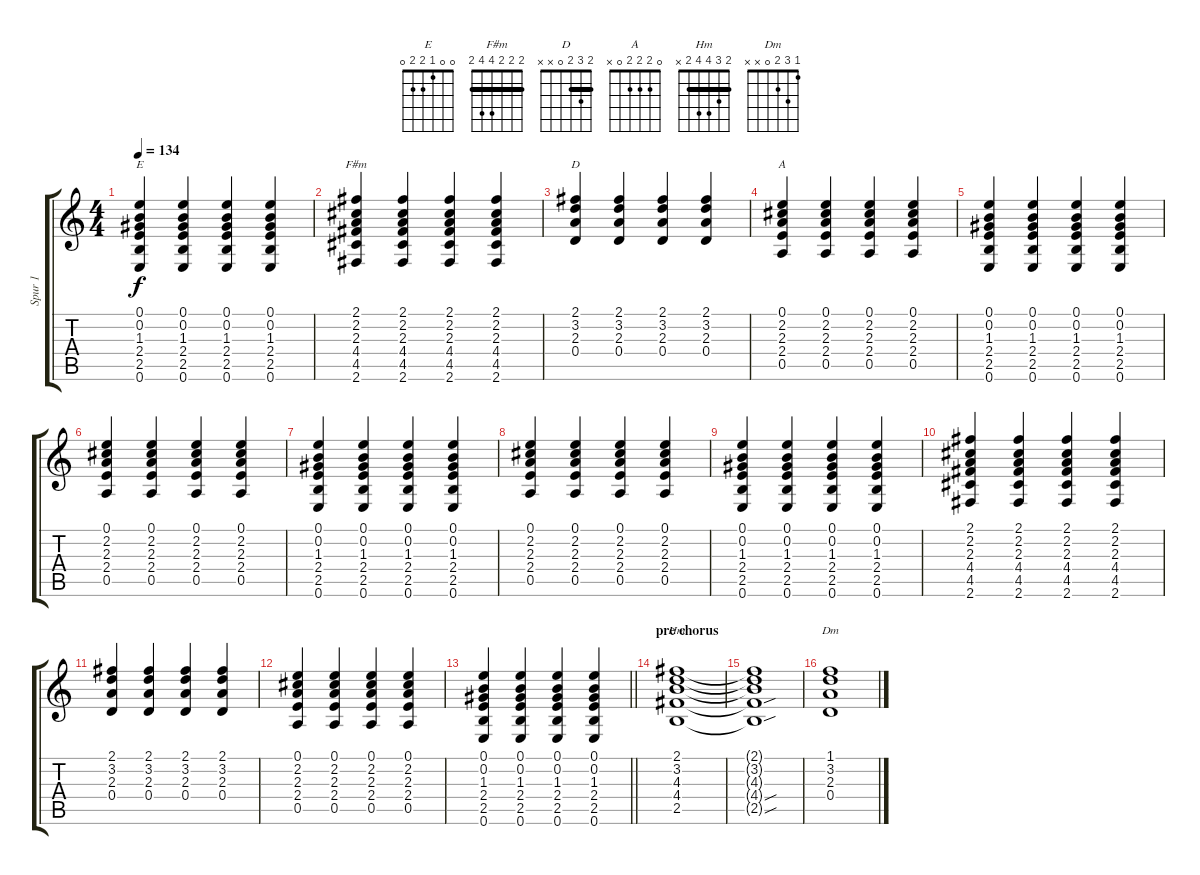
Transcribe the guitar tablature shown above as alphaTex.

\track ("Spur 1" "Spur 1") {instrument overdrivenguitar}
\staff {score tabs}
\tuning (E4 B3 G3 D3 A2 E2) {hide}
\chord ("E" 0 0 1 2 2 0)
\chord ("F#m" 2 2 2 4 4 2) {barre 2}
\chord ("D" 2 3 2 0 x x) {barre 2}
\chord ("A" 0 2 2 2 0 x)
\chord ("Hm" 2 3 4 4 2 x) {barre 2}
\chord ("Dm" 1 3 2 0 x x)
\ts (4 4)
\tempo 134
\clef g2
\ks c
(0.1 0.2 1.3 2.4 2.5 0.6).4{ch "E" dy f} (0.1 0.2 1.3 2.4 2.5 0.6).4 (0.1 0.2 1.3 2.4 2.5 0.6).4 (0.1 0.2 1.3 2.4 2.5 0.6).4 |
(2.1 2.2 2.3 4.4 4.5 2.6).4{ch "F#m"} (2.1 2.2 2.3 4.4 4.5 2.6).4 (2.1 2.2 2.3 4.4 4.5 2.6).4 (2.1 2.2 2.3 4.4 4.5 2.6).4 |
(2.1 3.2 2.3 0.4).4{ch "D"} (2.1 3.2 2.3 0.4).4 (2.1 3.2 2.3 0.4).4 (2.1 3.2 2.3 0.4).4 |
(0.1 2.2 2.3 2.4 0.5).4{ch "A"} (0.1 2.2 2.3 2.4 0.5).4 (0.1 2.2 2.3 2.4 0.5).4 (0.1 2.2 2.3 2.4 0.5).4 |
(0.1 0.2 1.3 2.4 2.5 0.6).4 (0.1 0.2 1.3 2.4 2.5 0.6).4 (0.1 0.2 1.3 2.4 2.5 0.6).4 (0.1 0.2 1.3 2.4 2.5 0.6).4 |
(0.1 2.2 2.3 2.4 0.5).4 (0.1 2.2 2.3 2.4 0.5).4 (0.1 2.2 2.3 2.4 0.5).4 (0.1 2.2 2.3 2.4 0.5).4 |
(0.1 0.2 1.3 2.4 2.5 0.6).4 (0.1 0.2 1.3 2.4 2.5 0.6).4 (0.1 0.2 1.3 2.4 2.5 0.6).4 (0.1 0.2 1.3 2.4 2.5 0.6).4 |
(0.1 2.2 2.3 2.4 0.5).4 (0.1 2.2 2.3 2.4 0.5).4 (0.1 2.2 2.3 2.4 0.5).4 (0.1 2.2 2.3 2.4 0.5).4 |
(0.1 0.2 1.3 2.4 2.5 0.6).4 (0.1 0.2 1.3 2.4 2.5 0.6).4 (0.1 0.2 1.3 2.4 2.5 0.6).4 (0.1 0.2 1.3 2.4 2.5 0.6).4 |
(2.1 2.2 2.3 4.4 4.5 2.6).4 (2.1 2.2 2.3 4.4 4.5 2.6).4 (2.1 2.2 2.3 4.4 4.5 2.6).4 (2.1 2.2 2.3 4.4 4.5 2.6).4 |
(2.1 3.2 2.3 0.4).4 (2.1 3.2 2.3 0.4).4 (2.1 3.2 2.3 0.4).4 (2.1 3.2 2.3 0.4).4 |
(0.1 2.2 2.3 2.4 0.5).4 (0.1 2.2 2.3 2.4 0.5).4 (0.1 2.2 2.3 2.4 0.5).4 (0.1 2.2 2.3 2.4 0.5).4 |
\barLineRight lightlight
(0.1 0.2 1.3 2.4 2.5 0.6).4 (0.1 0.2 1.3 2.4 2.5 0.6).4 (0.1 0.2 1.3 2.4 2.5 0.6).4 (0.1 0.2 1.3 2.4 2.5 0.6).4 |
\section ("" "pre chorus")
(2.1 3.2 4.3 4.4 2.5).1{ch "Hm"} |
(2.1{t} 3.2{t} 4.3{t} 4.4{sou t} 2.5{sou t}).1 |
(1.1 3.2 2.3 0.4).1{ch "Dm"}
